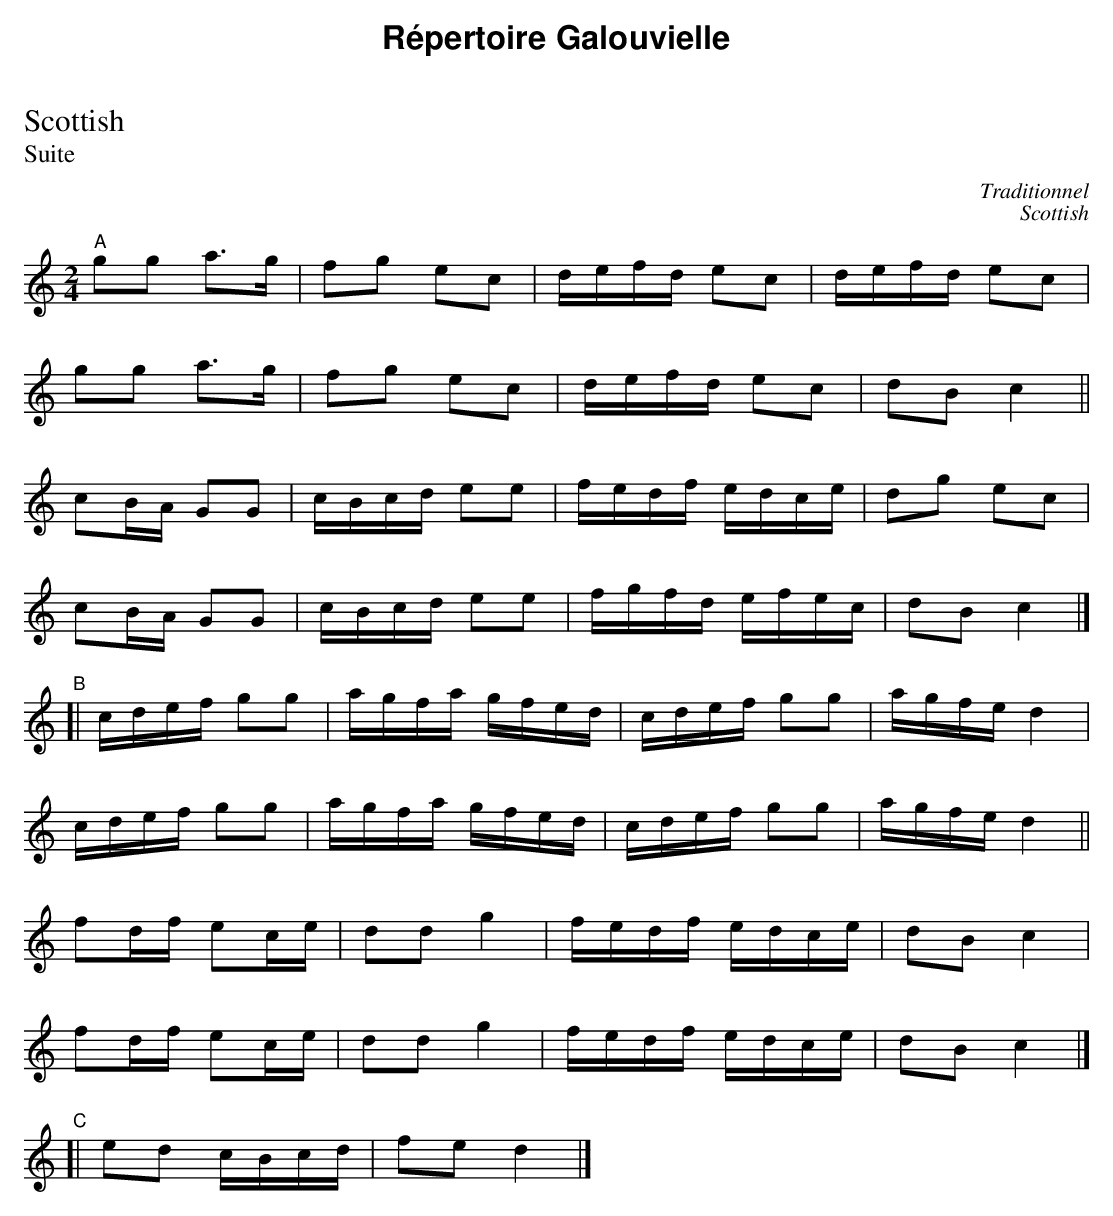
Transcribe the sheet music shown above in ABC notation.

X:1
T:Scottish
T:Suite
C:Traditionnel
M:2/4
L:1/16
K:C
"A"g2g2 a3g|f2g2 e2c2|defd e2c2|defd e2c2|
g2g2 a3g|f2g2 e2c2|defd e2c2|d2B2 c4||
c2BA G2G2|cBcd e2e2|fedf edce|d2g2 e2c2|
c2BA G2G2|cBcd e2e2|fgfd efec|d2B2 c4|]
"B"[|cdef g2g2|agfa gfed|cdef g2g2|agfe d4|
cdef g2g2|agfa gfed|cdef g2g2|agfe d4||
f2df e2ce|d2d2 g4|fedf edce|d2B2 c4|
f2df e2ce|d2d2 g4|fedf edce|d2B2 c4|]
"C"[|e2d2 cBcd|f2e2 d4|]
